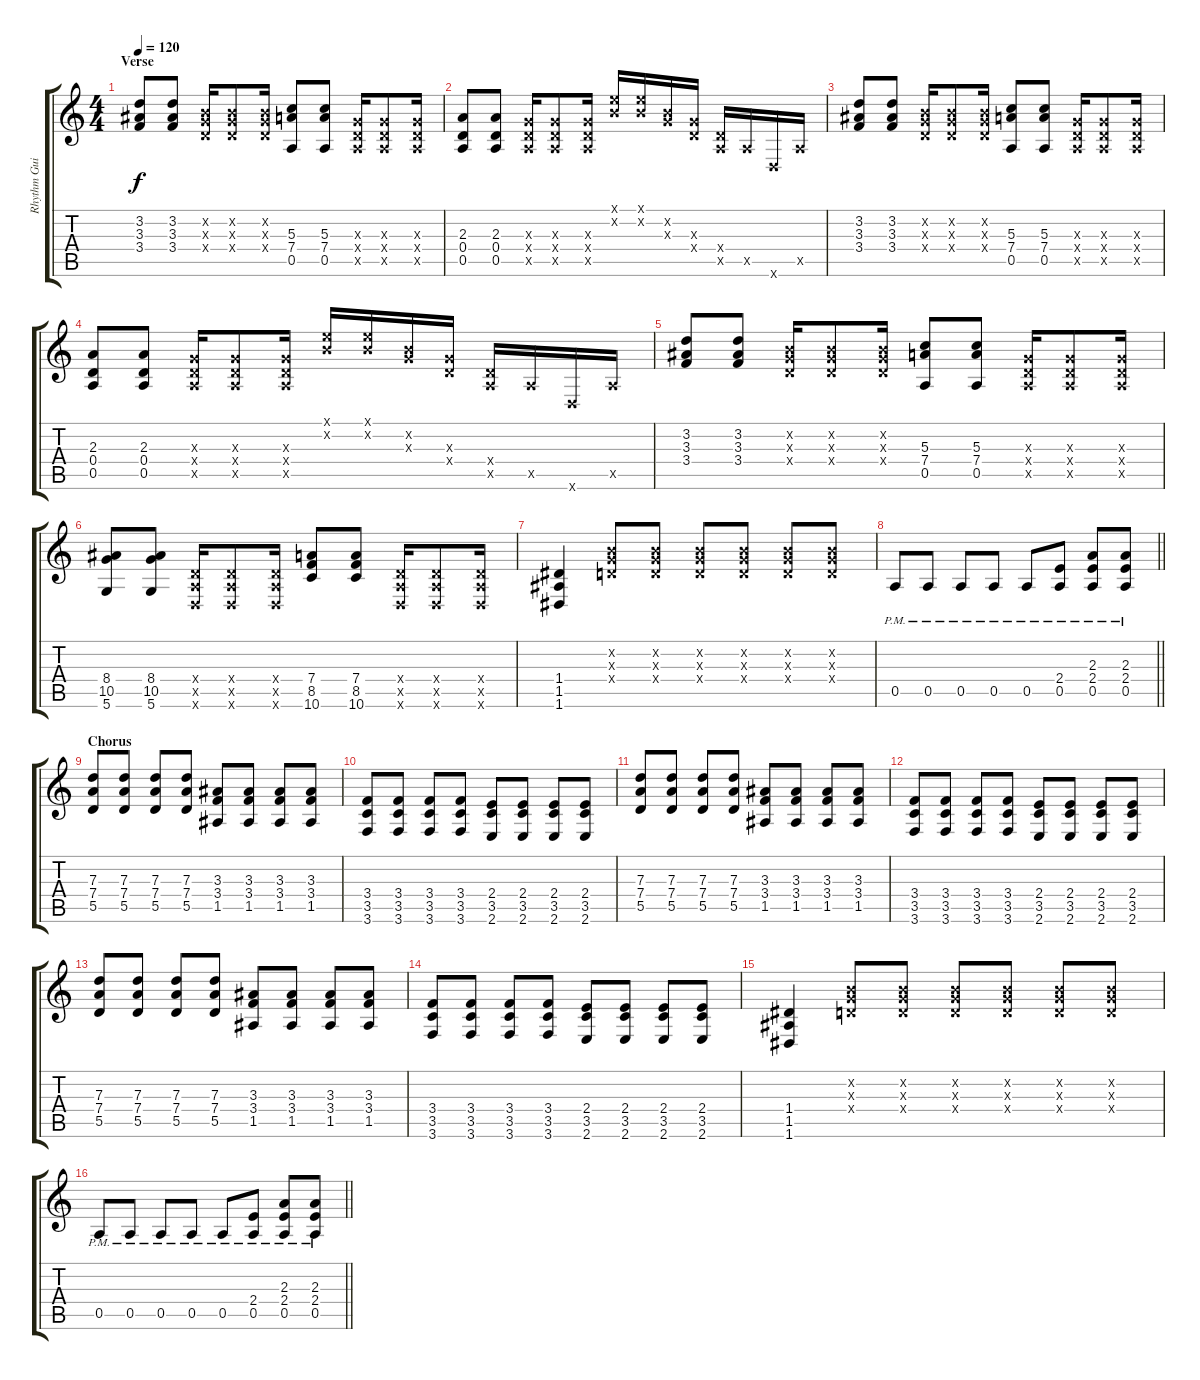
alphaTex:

\track ("Rhythm Guitar" "Rhythm Gui") {instrument distortionguitar}
\staff {score tabs}
\tuning (E4 B3 G3 D3 A2 D2) {hide}
\ts (4 4)
\section ("" "Verse")
\tempo 120
\clef g2
\ks c
(3.2 3.3 3.4).8{dy f} (3.2 3.3 3.4).8 (0.2{x} 0.3{x} 0.4{x}).16 (0.2{x} 0.3{x} 0.4{x}).8 (0.2{x} 0.3{x} 0.4{x}).16 (5.3 7.4 0.5).8 (5.3 7.4 0.5).8 (0.3{x} 0.4{x} 0.5{x}).16 (0.3{x} 0.4{x} 0.5{x}).8 (0.3{x} 0.4{x} 0.5{x}).16 |
(2.3 0.4 0.5).8 (2.3 0.4 0.5).8 (0.3{x} 0.4{x} 0.5{x}).16 (0.3{x} 0.4{x} 0.5{x}).8 (0.3{x} 0.4{x} 0.5{x}).16 (0.1{x} 0.2{x}).16 (0.1{x} 0.2{x}).16 (0.2{x} 0.3{x}).16 (0.3{x} 0.4{x}).16 (0.4{x} 0.5{x}).16 0.5{x}.16 0.6{x}.16 0.5{x}.16 |
(3.2 3.3 3.4).8 (3.2 3.3 3.4).8 (0.2{x} 0.3{x} 0.4{x}).16 (0.2{x} 0.3{x} 0.4{x}).8 (0.2{x} 0.3{x} 0.4{x}).16 (5.3 7.4 0.5).8 (5.3 7.4 0.5).8 (0.3{x} 0.4{x} 0.5{x}).16 (0.3{x} 0.4{x} 0.5{x}).8 (0.3{x} 0.4{x} 0.5{x}).16 |
(2.3 0.4 0.5).8 (2.3 0.4 0.5).8 (0.3{x} 0.4{x} 0.5{x}).16 (0.3{x} 0.4{x} 0.5{x}).8 (0.3{x} 0.4{x} 0.5{x}).16 (0.1{x} 0.2{x}).16 (0.1{x} 0.2{x}).16 (0.2{x} 0.3{x}).16 (0.3{x} 0.4{x}).16 (0.4{x} 0.5{x}).16 0.5{x}.16 0.6{x}.16 0.5{x}.16 |
(3.2 3.3 3.4).8 (3.2 3.3 3.4).8 (0.2{x} 0.3{x} 0.4{x}).16 (0.2{x} 0.3{x} 0.4{x}).8 (0.2{x} 0.3{x} 0.4{x}).16 (5.3 7.4 0.5).8 (5.3 7.4 0.5).8 (0.3{x} 0.4{x} 0.5{x}).16 (0.3{x} 0.4{x} 0.5{x}).8 (0.3{x} 0.4{x} 0.5{x}).16 |
(8.4 10.5 5.6).8 (8.4 10.5 5.6).8 (0.4{x} 0.5{x} 0.6{x}).16 (0.4{x} 0.5{x} 0.6{x}).8 (0.4{x} 0.5{x} 0.6{x}).16 (7.4 8.5 10.6).8 (7.4 8.5 10.6).8 (0.4{x} 0.5{x} 0.6{x}).16 (0.4{x} 0.5{x} 0.6{x}).8 (0.4{x} 0.5{x} 0.6{x}).16 |
(1.4 1.5 1.6).4 (0.2{x} 0.3{x} 0.4{x}).8 (0.2{x} 0.3{x} 0.4{x}).8 (0.2{x} 0.3{x} 0.4{x}).8 (0.2{x} 0.3{x} 0.4{x}).8 (0.2{x} 0.3{x} 0.4{x}).8 (0.2{x} 0.3{x} 0.4{x}).8 |
\barLineRight lightlight
0.5{pm}.8 0.5{pm}.8 0.5{pm}.8 0.5{pm}.8 0.5{pm}.8 (2.4{pm} 0.5{pm}).8 (2.3{pm} 2.4{pm} 0.5{pm}).8 (2.3{pm} 2.4{pm} 0.5{pm}).8 |
\section ("" "Chorus")
(7.3 7.4 5.5).8 (7.3 7.4 5.5).8 (7.3 7.4 5.5).8 (7.3 7.4 5.5).8 (3.3 3.4 1.5).8 (3.3 3.4 1.5).8 (3.3 3.4 1.5).8 (3.3 3.4 1.5).8 |
(3.4 3.5 3.6).8 (3.4 3.5 3.6).8 (3.4 3.5 3.6).8 (3.4 3.5 3.6).8 (2.4 3.5 2.6).8 (2.4 3.5 2.6).8 (2.4 3.5 2.6).8 (2.4 3.5 2.6).8 |
(7.3 7.4 5.5).8 (7.3 7.4 5.5).8 (7.3 7.4 5.5).8 (7.3 7.4 5.5).8 (3.3 3.4 1.5).8 (3.3 3.4 1.5).8 (3.3 3.4 1.5).8 (3.3 3.4 1.5).8 |
(3.4 3.5 3.6).8 (3.4 3.5 3.6).8 (3.4 3.5 3.6).8 (3.4 3.5 3.6).8 (2.4 3.5 2.6).8 (2.4 3.5 2.6).8 (2.4 3.5 2.6).8 (2.4 3.5 2.6).8 |
(7.3 7.4 5.5).8 (7.3 7.4 5.5).8 (7.3 7.4 5.5).8 (7.3 7.4 5.5).8 (3.3 3.4 1.5).8 (3.3 3.4 1.5).8 (3.3 3.4 1.5).8 (3.3 3.4 1.5).8 |
(3.4 3.5 3.6).8 (3.4 3.5 3.6).8 (3.4 3.5 3.6).8 (3.4 3.5 3.6).8 (2.4 3.5 2.6).8 (2.4 3.5 2.6).8 (2.4 3.5 2.6).8 (2.4 3.5 2.6).8 |
(1.4 1.5 1.6).4 (0.2{x} 0.3{x} 0.4{x}).8 (0.2{x} 0.3{x} 0.4{x}).8 (0.2{x} 0.3{x} 0.4{x}).8 (0.2{x} 0.3{x} 0.4{x}).8 (0.2{x} 0.3{x} 0.4{x}).8 (0.2{x} 0.3{x} 0.4{x}).8 |
\barLineRight lightlight
0.5{pm}.8 0.5{pm}.8 0.5{pm}.8 0.5{pm}.8 0.5{pm}.8 (2.4{pm} 0.5{pm}).8 (2.3{pm} 2.4{pm} 0.5{pm}).8 (2.3{pm} 2.4{pm} 0.5{pm}).8
